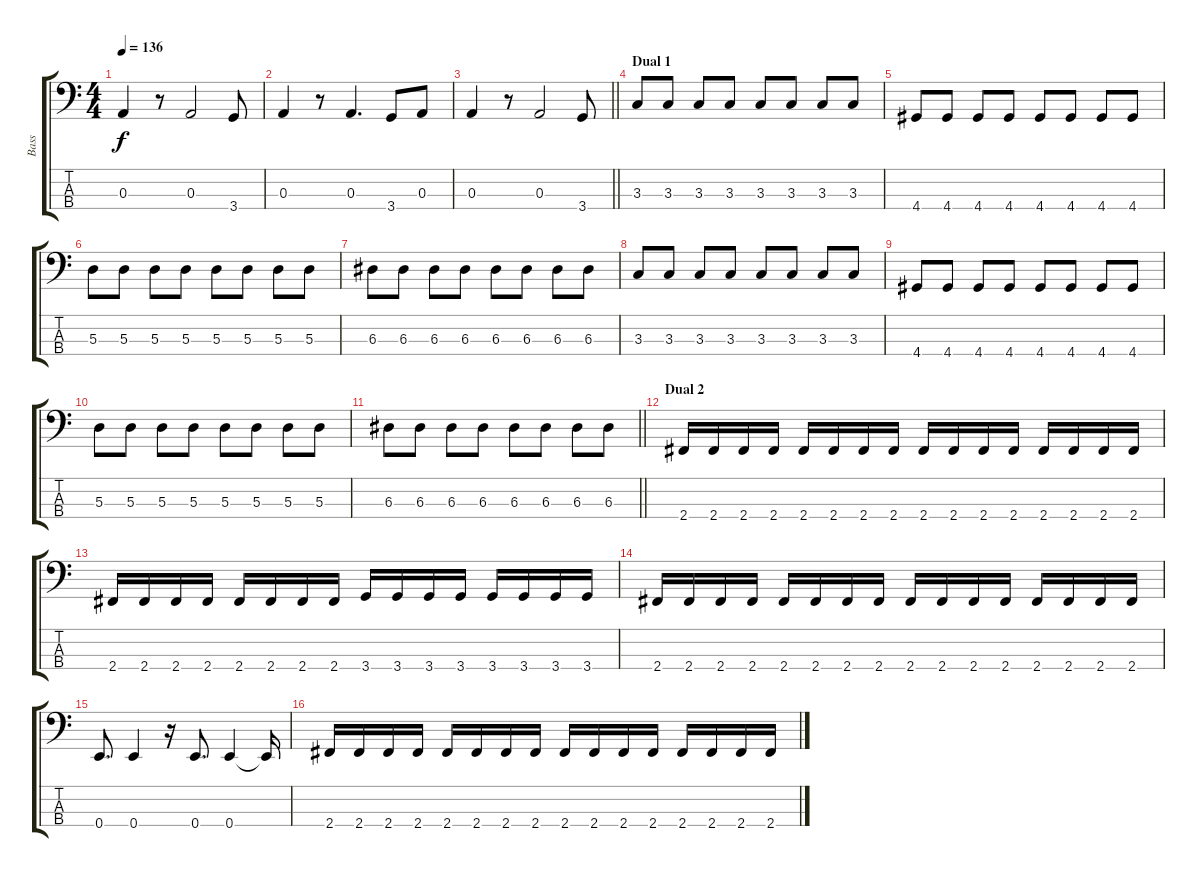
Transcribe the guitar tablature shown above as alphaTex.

\track ("Bass" "Bass") {instrument electricbasspick}
\staff {score tabs}
\tuning (G2 D2 A1 E1) {hide}
\ts (4 4)
\tempo 136
\clef f4
\ks c
0.3.4{dy f} r.8 0.3.2 3.4.8 |
0.3.4 r.8 0.3.4{d} 3.4.8 0.3.8 |
\barLineRight lightlight
0.3.4 r.8 0.3.2 3.4.8 |
\section ("" "Dual 1")
3.3.8 3.3.8 3.3.8 3.3.8 3.3.8 3.3.8 3.3.8 3.3.8 |
4.4.8 4.4.8 4.4.8 4.4.8 4.4.8 4.4.8 4.4.8 4.4.8 |
5.3.8 5.3.8 5.3.8 5.3.8 5.3.8 5.3.8 5.3.8 5.3.8 |
6.3.8 6.3.8 6.3.8 6.3.8 6.3.8 6.3.8 6.3.8 6.3.8 |
3.3.8 3.3.8 3.3.8 3.3.8 3.3.8 3.3.8 3.3.8 3.3.8 |
4.4.8 4.4.8 4.4.8 4.4.8 4.4.8 4.4.8 4.4.8 4.4.8 |
5.3.8 5.3.8 5.3.8 5.3.8 5.3.8 5.3.8 5.3.8 5.3.8 |
\barLineRight lightlight
6.3.8 6.3.8 6.3.8 6.3.8 6.3.8 6.3.8 6.3.8 6.3.8 |
\section ("" "Dual 2")
2.4.16 2.4.16 2.4.16 2.4.16 2.4.16 2.4.16 2.4.16 2.4.16 2.4.16 2.4.16 2.4.16 2.4.16 2.4.16 2.4.16 2.4.16 2.4.16 |
2.4.16 2.4.16 2.4.16 2.4.16 2.4.16 2.4.16 2.4.16 2.4.16 3.4.16 3.4.16 3.4.16 3.4.16 3.4.16 3.4.16 3.4.16 3.4.16 |
2.4.16 2.4.16 2.4.16 2.4.16 2.4.16 2.4.16 2.4.16 2.4.16 2.4.16 2.4.16 2.4.16 2.4.16 2.4.16 2.4.16 2.4.16 2.4.16 |
0.4.8{d} 0.4.4 r.16 0.4.8{d} 0.4.4 0.4{t}.16 |
2.4.16 2.4.16 2.4.16 2.4.16 2.4.16 2.4.16 2.4.16 2.4.16 2.4.16 2.4.16 2.4.16 2.4.16 2.4.16 2.4.16 2.4.16 2.4.16
